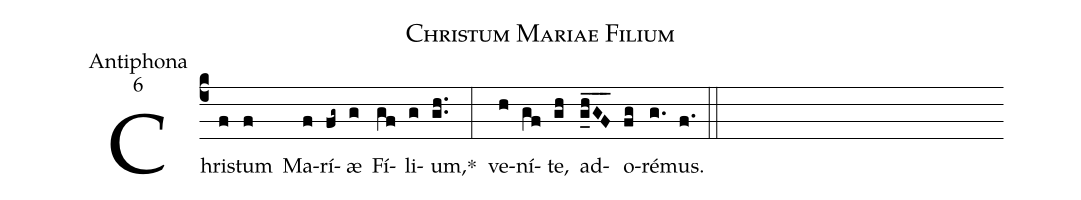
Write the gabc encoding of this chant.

name:Christum Mariae Filium;
office-part:Antiphona;
mode:6;
%%
(c4) Chri(f)stum(f) Ma(f)rí(fg~)æ(g) Fí(gf)li(g)um,*(gh..) (:)
ve(h)ní(gf)te,(gh) ad(ghGF____)o(fg)ré(g.)mus.(f.) (::)
